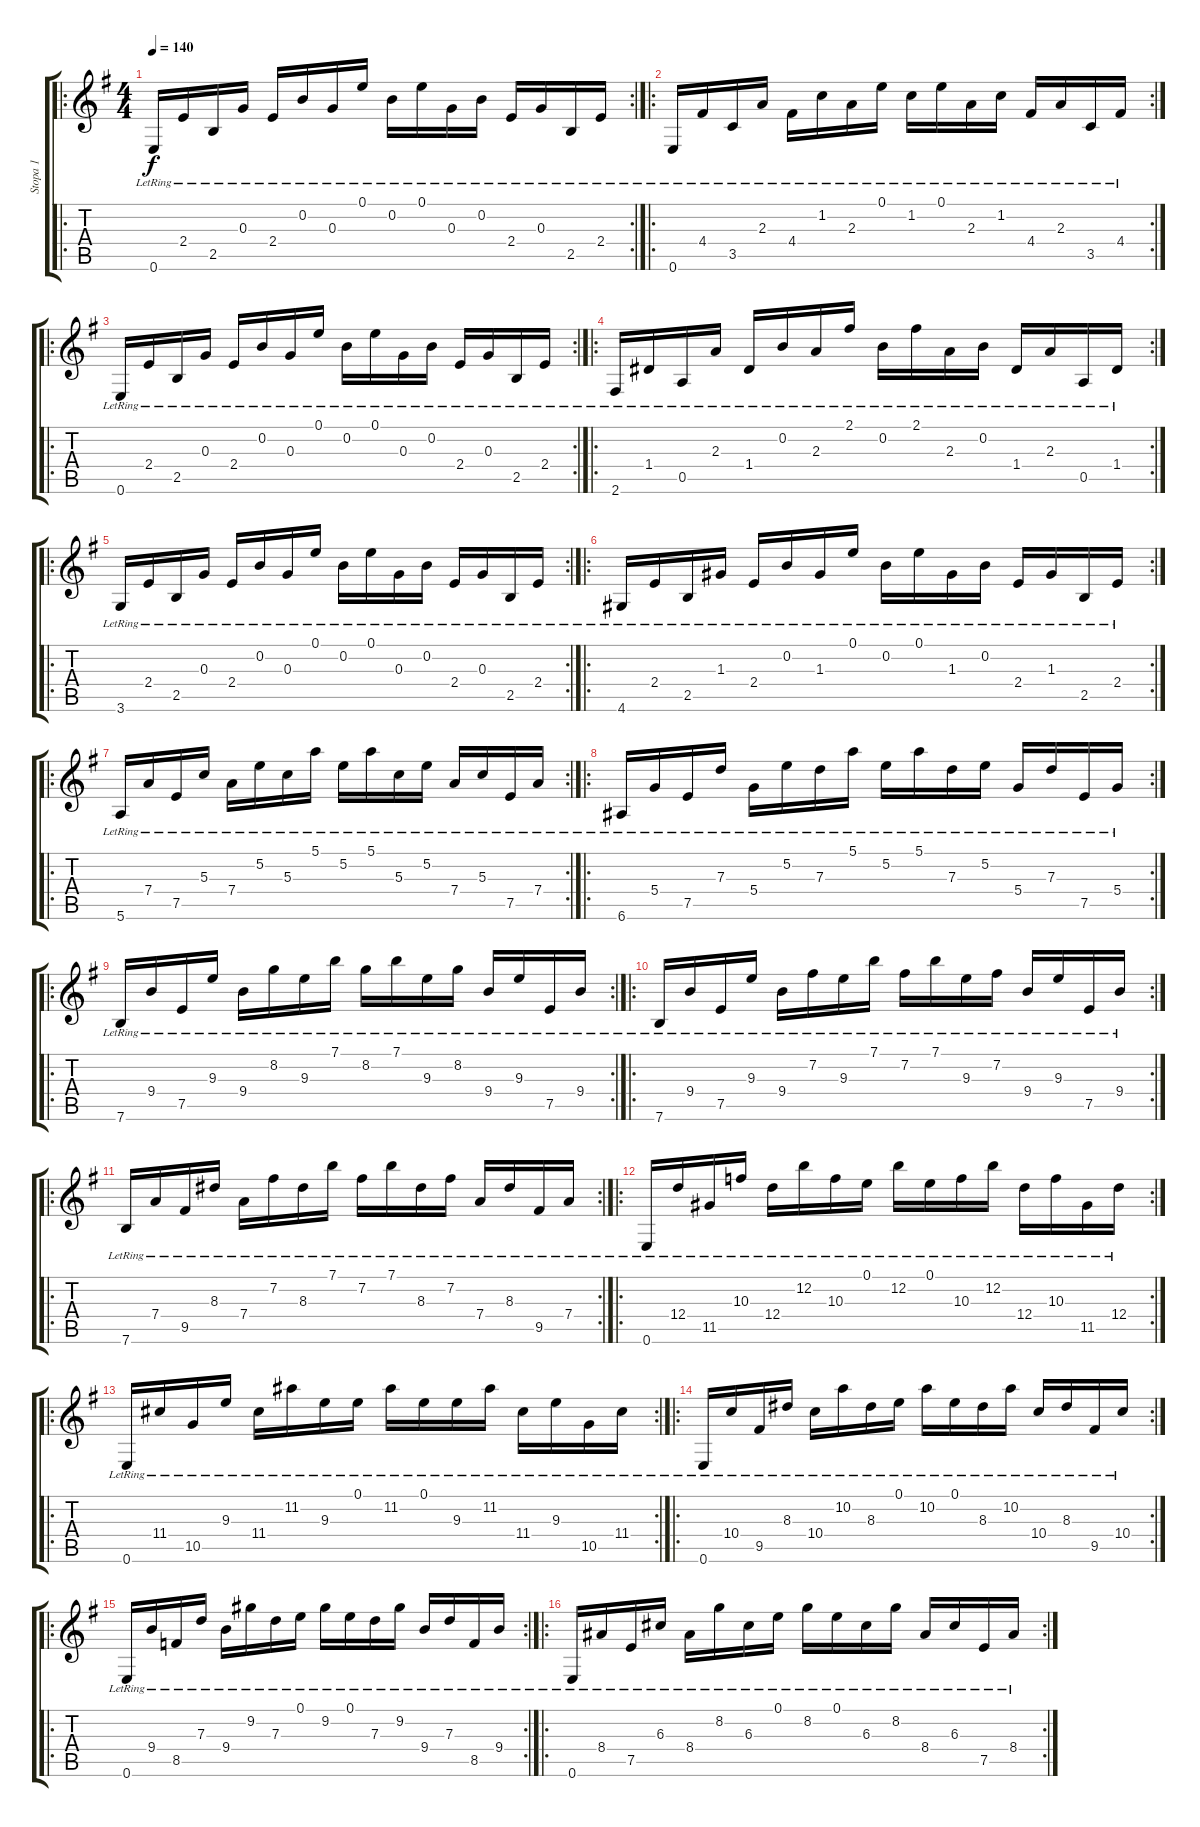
\track ("Stopa 1" "Stopa 1") {instrument acousticguitarnylon}
\staff {score tabs}
\tuning (E4 B3 G3 D3 A2 E2) {hide}
\ro
\rc 2
\ts (4 4)
\tempo 140
\clef g2
\ks g
0.6{lr}.16{dy f instrument acousticguitarnylon} 2.4{lr}.16 2.5{lr}.16 0.3{lr}.16 2.4{lr}.16 0.2{lr}.16 0.3{lr}.16 0.1{lr}.16 0.2{lr}.16 0.1{lr}.16 0.3{lr}.16 0.2{lr}.16 2.4{lr}.16 0.3{lr}.16 2.5{lr}.16 2.4{lr}.16 |
\ro
\rc 2
0.6{lr}.16 4.4{lr}.16 3.5{lr}.16 2.3{lr}.16 4.4{lr}.16 1.2{lr}.16 2.3{lr}.16 0.1{lr}.16 1.2{lr}.16 0.1{lr}.16 2.3{lr}.16 1.2{lr}.16 4.4{lr}.16 2.3{lr}.16 3.5{lr}.16 4.4{lr}.16 |
\ro
\rc 2
0.6{lr}.16 2.4{lr}.16 2.5{lr}.16 0.3{lr}.16 2.4{lr}.16 0.2{lr}.16 0.3{lr}.16 0.1{lr}.16 0.2{lr}.16 0.1{lr}.16 0.3{lr}.16 0.2{lr}.16 2.4{lr}.16 0.3{lr}.16 2.5{lr}.16 2.4{lr}.16 |
\ro
\rc 2
2.6{lr}.16 1.4{lr}.16 0.5{lr}.16 2.3{lr}.16 1.4{lr}.16 0.2{lr}.16 2.3{lr}.16 2.1{lr}.16 0.2{lr}.16 2.1{lr}.16 2.3{lr}.16 0.2{lr}.16 1.4{lr}.16 2.3{lr}.16 0.5{lr}.16 1.4{lr}.16 |
\ro
\rc 2
3.6{lr}.16 2.4{lr}.16 2.5{lr}.16 0.3{lr}.16 2.4{lr}.16 0.2{lr}.16 0.3{lr}.16 0.1{lr}.16 0.2{lr}.16 0.1{lr}.16 0.3{lr}.16 0.2{lr}.16 2.4{lr}.16 0.3{lr}.16 2.5{lr}.16 2.4{lr}.16 |
\ro
\rc 2
4.6{lr}.16 2.4{lr}.16 2.5{lr}.16 1.3{lr}.16 2.4{lr}.16 0.2{lr}.16 1.3{lr}.16 0.1{lr}.16 0.2{lr}.16 0.1{lr}.16 1.3{lr}.16 0.2{lr}.16 2.4{lr}.16 1.3{lr}.16 2.5{lr}.16 2.4{lr}.16 |
\ro
\rc 2
5.6{lr}.16 7.4{lr}.16 7.5{lr}.16 5.3{lr}.16 7.4{lr}.16 5.2{lr}.16 5.3{lr}.16 5.1{lr}.16 5.2{lr}.16 5.1{lr}.16 5.3{lr}.16 5.2{lr}.16 7.4{lr}.16 5.3{lr}.16 7.5{lr}.16 7.4{lr}.16 |
\ro
\rc 2
6.6{lr}.16 5.4{lr}.16 7.5{lr}.16 7.3{lr}.16 5.4{lr}.16 5.2{lr}.16 7.3{lr}.16 5.1{lr}.16 5.2{lr}.16 5.1{lr}.16 7.3{lr}.16 5.2{lr}.16 5.4{lr}.16 7.3{lr}.16 7.5{lr}.16 5.4{lr}.16 |
\ro
\rc 2
7.6{lr}.16 9.4{lr}.16 7.5{lr}.16 9.3{lr}.16 9.4{lr}.16 8.2{lr}.16 9.3{lr}.16 7.1{lr}.16 8.2{lr}.16 7.1{lr}.16 9.3{lr}.16 8.2{lr}.16 9.4{lr}.16 9.3{lr}.16 7.5{lr}.16 9.4{lr}.16 |
\ro
\rc 2
7.6{lr}.16 9.4{lr}.16 7.5{lr}.16 9.3{lr}.16 9.4{lr}.16 7.2{lr}.16 9.3{lr}.16 7.1{lr}.16 7.2{lr}.16 7.1{lr}.16 9.3{lr}.16 7.2{lr}.16 9.4{lr}.16 9.3{lr}.16 7.5{lr}.16 9.4{lr}.16 |
\ro
\rc 2
7.6{lr}.16 7.4{lr}.16 9.5{lr}.16 8.3{lr}.16 7.4{lr}.16 7.2{lr}.16 8.3{lr}.16 7.1{lr}.16 7.2{lr}.16 7.1{lr}.16 8.3{lr}.16 7.2{lr}.16 7.4{lr}.16 8.3{lr}.16 9.5{lr}.16 7.4{lr}.16 |
\ro
\rc 2
0.6{lr}.16 12.4{lr}.16 11.5{lr}.16 10.3{lr}.16 12.4{lr}.16 12.2{lr}.16 10.3{lr}.16 0.1{lr}.16 12.2{lr}.16 0.1{lr}.16 10.3{lr}.16 12.2{lr}.16 12.4{lr}.16 10.3{lr}.16 11.5{lr}.16 12.4{lr}.16 |
\ro
\rc 2
0.6{lr}.16 11.4{lr}.16 10.5{lr}.16 9.3{lr}.16 11.4{lr}.16 11.2{lr}.16 9.3{lr}.16 0.1{lr}.16 11.2{lr}.16 0.1{lr}.16 9.3{lr}.16 11.2{lr}.16 11.4{lr}.16 9.3{lr}.16 10.5{lr}.16 11.4{lr}.16 |
\ro
\rc 2
0.6{lr}.16 10.4{lr}.16 9.5{lr}.16 8.3{lr}.16 10.4{lr}.16 10.2{lr}.16 8.3{lr}.16 0.1{lr}.16 10.2{lr}.16 0.1{lr}.16 8.3{lr}.16 10.2{lr}.16 10.4{lr}.16 8.3{lr}.16 9.5{lr}.16 10.4{lr}.16 |
\ro
\rc 2
0.6{lr}.16 9.4{lr}.16 8.5{lr}.16 7.3{lr}.16 9.4{lr}.16 9.2{lr}.16 7.3{lr}.16 0.1{lr}.16 9.2{lr}.16 0.1{lr}.16 7.3{lr}.16 9.2{lr}.16 9.4{lr}.16 7.3{lr}.16 8.5{lr}.16 9.4{lr}.16 |
\ro
\rc 2
0.6{lr}.16 8.4{lr}.16 7.5{lr}.16 6.3{lr}.16 8.4{lr}.16 8.2{lr}.16 6.3{lr}.16 0.1{lr}.16 8.2{lr}.16 0.1{lr}.16 6.3{lr}.16 8.2{lr}.16 8.4{lr}.16 6.3{lr}.16 7.5{lr}.16 8.4{lr}.16
